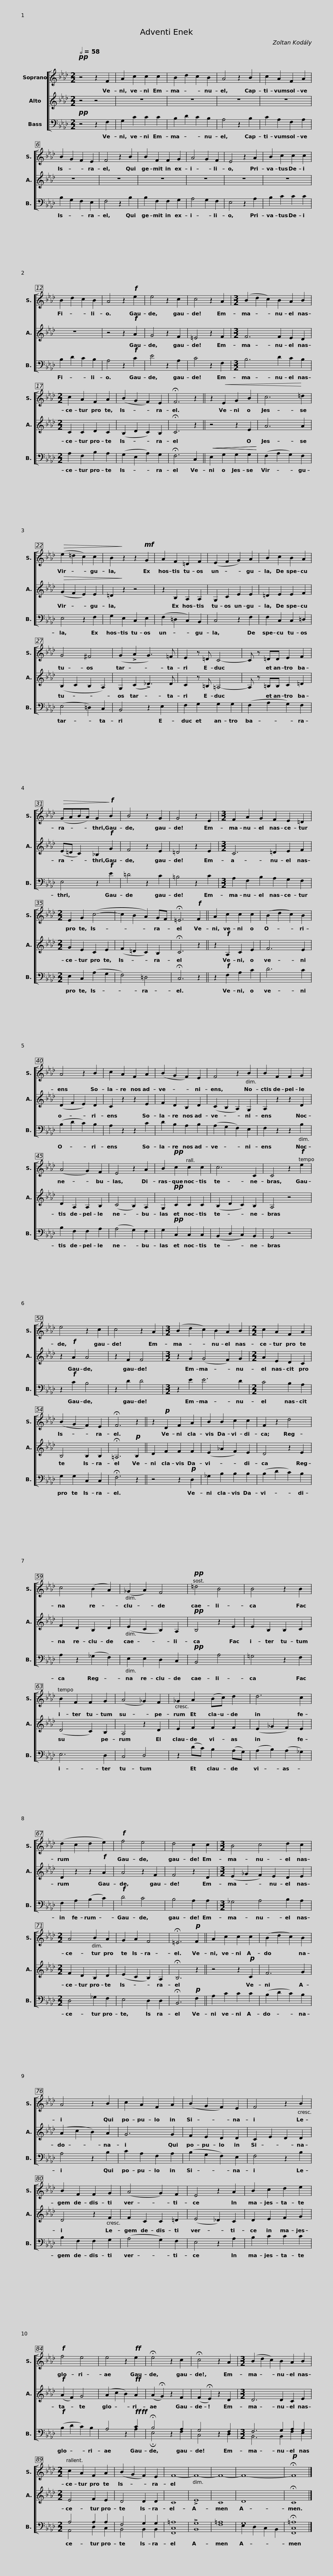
X:1
%%score [ 1 2 ( 3 4 5 ) ]
L:1/8
Q:1/2=58
M:2/2
I:linebreak $
K:Ab
V:1 treble
V:2 treble
V:3 bass
V:4 bass
V:5 bass
V:1
!pp! z4 z2 F2 | A2 c2 c2 c2 | B2 d2 c2 B2 | A4 z2 B2 | c2 A2 F2 A2 | %5
 B2 G2 F2 E2 | F4 z2 B2 |$ B2 F2 F2 G2 | A4 G2 F2 | E4 z2 A2 | %10
 B2 c2 c2 c2 | B2 d2 c2 B2 | A4 z2!f! e2 | e4 z2 c2 | c4 z2 A2 |$ %15
[M:3/2] (B2 d2 c2) B2 A2 B2 |[M:2/2] c2 A2 F2 A2 | (B2 G2 F2) E2 | !fermata!F6 z2 || z2!<(! E2 G2 B2 | %20
 c6!<)! =d2 |$!>(! (e2 =d2 c2) c2 | B2!>)! z2 z2!mf! G2 | A2 F2 =D2 F2 | (E2 F2 G2) A2 | %25
 B2 c2 B2 A2 | G4 ^F4 |$ (G2 !>!A2 G3) =F | E2 z =D C4- | C z =DD E2 F2 | %30
!>(! (GABA) G2!>)!!f! B2 | B4 z2 G2 |$ G4 z2 E2 |[M:3/2] F2 A2 G2 F2 E2 =D2 |[M:2/2] E2 G2 (c4- | %35
 c2 B2 A2) GF | !fermata!=E6!f! F2 || A2 c2 c2 c2 |$ (B2 d2 c2) B2 | A4 z2 B2 | %40
 c2 A2 F2 A2 | (B2 G2 F2) E2 | F4 z2 B2 | B2 F2 F2 G2 |$ (A4 G2) F2 | %45
 E4 z2 A2 | B2!pp! c2 c2 c2 | c6 C2 | C4 z2!f! e2 | e4 z2 c2 |$ %50
 c4 z2 A2 |[M:3/2] (B2 d2 c2) B2 A2 B2 |[M:2/2] c2 A2 F2 A2 | (B2 G2 F2) E2 | !fermata!F6 z2 || %55
 z2!p! D2 F2 A2 |$ B2 B2 c2 c2 | F2 z2 d4 | c4 (B2 A2) | (_G2 A2) F4 | %60
!pp! =d4 B4 | B4 z2 B2 |$ B2 F2 F2 G2 | (A4 _G2) F2 | _G2 A2 (Bc) d2 | %65
 d6 c2 | (d2 c2 d2 e2) |!f! f4 e4 |$ d4 c2 c2 |[M:3/2] B4 c4 d2 c2 | %70
[M:2/2] A4 B2 A2 | G2 A2 F4 | !fermata!=E6!p! F2 || A2 c2 c2 c2 |$ (B2 d2 c2) B2 | %75
 A4 z2 B2 | c2 A2 F2 A2 | (B2 G2 F2) E2 | F4 z2 B2 | B2 F2 F2 G2 |$ %80
 (A4 G2) F2 | E4 z2 A2 | B2 c2 d2 e2 |!f! f4 e4 | e4 z2!ff! e2 | %85
 !fermata!e4 z2 c2 | !fermata!c4 z2 A2 |$[M:3/2] (B2 d2 c2) B2 A2 B2 |[M:2/2] c2 A2 F2 A2 | (B2 G2 F2) E2 | %90
 F8- | F8- | F8- | F8- |!p! !fermata!F8 |] %95
V:2
 z4 z4 | z8 | z8 | z8 | z8 | %5
 z8 | z8 |$ z8 | z8 | z8 | %10
 z8 | z8 | z4 z2!f! A2 | G4 z2 F2 | =E4 z2 F2 |$ %15
[M:3/2] F6 F2 E2 D2 |[M:2/2] C2 C2 D2 C2 | (B,2 D2 C2) B,2 | !fermata!C6 z2 || z4 z2 E2 | %20
 A6 A2 |$!>(! (G2 F2 E2) E2 | =D2!>)! z2 z4 | z2 B,2 A,2 A,2 | G,2 C2 E2 E2 | %25
 =D2 E2 E2 F2 | (B,2 C2 B,2 A,2) |$ G,2 (C2 !>!_D3) D | C2 z =B, =A,4- | A, z =B,B, C2 =D2 | %30
 (E=D C2) _B,2!f! G2 | F4 z2 E2 |$ =D4 z2 E2 |[M:3/2] C6 =D2 E2 F2 |[M:2/2] G2 E2 C2 E2 | %35
 (F2 =D2 C2) B,2 | !fermata!C6 z2 || z2!f! A,2 C2 E2 |$ F6 E2 | (D2 F2 E2) D2 | %40
 C2 z2 z2 E2 | F2 D2 B,2 D2 | (C2 B,2 A,2) G,2 | A,2 z2 z2 D2 |$ D2 A,2 A,2 B,2 | %45
 (C4 B,2) A,2 | G,2!pp! C2 C2 C2 | (B,2 D2 C2) B,2 | A,4 z4 | z2!f! A2 A4 |$ %50
 z2 F2 F4 |[M:3/2] z2 G2 (G4 F2) G2 |[M:2/2] A2 E2 D2 C2 | B,4 B,2 B,2 | !fermata!=A,6!p! B,2 || %55
 D2 F2 F2 F2 |$ (E2 _A2 F2) E2 | D4 z2 E2 | F2 D2 B,2 D2 | (E2 C2 B,2) A,2 | %60
!pp! B,4 z2 E2 | E2 B,2 B,2 C2 |$ (D4 C2) B,2 | A,4 z2 D2 | E2 F2 F2 F2 | %65
 (E2 _G2 F2) E2 | D2 z2 z2!f! A2 | A4 z2 F2 |$ F4 z2 D2 |[M:3/2] (E2 _G2 F2) E2 D2 E2 | %70
[M:2/2] F2 D2 B,2 D2 | (E2 C2 B,2) A,2 | !fermata!B,6 z2 || z4 z2!p! C2 |$ F6 G2 | %75
 (A2 c2 B2) A2 | G6 G2 | F2 E2 D2 D2 | C2 E2 D2 D2 | D4 z2 F2 |$ %80
 F2 C2 C2 =D2 | (E4 _D2) C2 | D2 E2 F2 G2 |!f! (A2 F2) G4 | (A2 c2 B2)!ff! A2 | %85
 (A2 !fermata!G2) z2 F2 | (F2 !fermata!E2) z2 D2 |$[M:3/2] D6 D2 C2 E2 |[M:2/2] E4 F2 E2 | D4 D2 D2 | %90
 C8 | !>!E8 | C8 | D8 | !fermata!C8 |] %95
V:3
!pp! z4 z2 F,2 | G,2 C2 C2 C2 | B,2 D2 C2 B,2 | A,4 z2 B,2 | C2 A,2 F,2 A,2 | %5
 B,2 G,2 F,2 E,2 | F,4 z2 B,2 |$ B,2 F,2 F,2 G,2 | A,4 G,2 F,2 | E,4 z2 A,2 | %10
 B,2 C2 C2 C2 | B,2 D2 C2 B,2 | A,4 z2!f! C2 | E4 z2 A,2 | C4 z2 F,2 |$ %15
[M:3/2] B,6 D2 C2 B,2 |[M:2/2] A,2 F,2 B,2 A,2 | (G,2 E,2 A,2) G,2 | !fermata!F,6 C,2 ||!<(!!<(! E,2 G,2 G,2 G,2!<)!!<)! | %20
 (F,2 A,2 G,2) F,2 |$ E,4 z2 F,2 | G,2 E,2 C,2 E,2 | (F,2 =D,2 C,2) B,,2 | C,4 z2 F,2 | %25
 F,2 C,2 C,2 =D,2 | (E,4 =D,2) C,2 |$ B,,4 z2 E,2 | F,2 G,2 G,2 G,2 | (F,2 A,2 G,2) F,2 | %30
 E,4 z2!f! E2 | =D4 z2 C2 |$ =B,4 z2 C2 |[M:3/2] A,2 F,2 B,2 A,2 G,2 F,2 |[M:2/2] E,2 C,2 (A,2 G,2 | %35
 F,4) =D,4 | !fermata!C,6 z2 || z2!f! F,2 A,2 C2 |$ D6 C2 | (B,2 D2 C2) B,2 | %40
 A,2 z2 z2 C2 | D2 B,2 A,2 B,2 | (A,2 G,2 F,2) E,2 | F,2 z2 z2 B,2 |$ B,2 F,2 F,2 A,2 | %45
 (A,4 G,2) F,2 | G,2!pp! C,2 C,2 C,2 | (B,,2 D,2 C,2) B,,2 | A,,4 z4 | z2!f! C2 B,4 |$ %50
 z2 D2 D4 |[M:3/2] z2 E2 E6 D2 |[M:2/2] C4 B,2 A,2 | G,2 G,2 C,2 C,2 | !fermata!F,6 z2 || %55
 z4 z2!p! D,2 |$ _G,2 B,2 B,2 B,2 | (B,2 D2 C2) B,2 | A,2 z2 (_G,2 F,2) | E,2 E,2 D,2 C,2 | %60
!pp! B,,4 A,4 | =G,4 z2 F,2 |$ E,6 D,2 | C,4 D,4 | z2 (DC) B,2 (A,G,) | %65
 (A,2 B,2) (A,2 _G,2) | F,2 A,2 (B,2 C2) |!f! D4 C4 |$ B,4 A,2 A,2 |[M:3/2] _G,4 A,4 B,2 A,2 | %70
[M:2/2] D,4 _G,2 F,2 | E,4 D,2 D,2 | !fermata!B,,6!p! F,2 || A,2 C2 C2 C2 |$ (B,2 D2 C2) B,2 | %75
 A,4 z2 B,2 | C2 A,2 F,2 A,2 | (B,2 G,2 F,2) E,2 | F,4 z2 B,2 | B,2 F,2 F,2 G,2 |$ %80
 (A,4 G,2) F,2 | E,4 z2 A,2 | B,2 C2 C2 C2 |!f! (B,2 D2 C2) B,2 | A,4 z2!ff!!ff! C2 | %85
 !fermata!B,4 z2 A,2 | G,4 z2 F,2 |$[M:3/2] F,6 G,2 A,2 G,2 |[M:2/2] A,4 A,2 A,2 | F,4 G,2 G,2 | %90
 =A,8 | !>!G,8 | =A,8 | G,8 | !fermata!=A,8 |] %95
V:4
 x8 | x8 | x8 | x8 | x8 | %5
 x8 | x8 |$ x8 | x8 | x8 | %10
 x8 | x8 | x8 | x8 | x8 |$ %15
[M:3/2] x12 |[M:2/2] x8 | x8 | x8 || x8 | %20
 x8 |$ x8 | x8 | x8 | x8 | %25
 x8 | x8 |$ x8 | x8 | x8 | %30
 x8 | x8 |$ x8 |[M:3/2] x12 |[M:2/2] x8 | %35
 x8 | x8 || x8 |$ x8 | x8 | %40
 x8 | x8 | x8 | x8 |$ x8 | %45
 x8 | x8 | x8 | x8 | x8 |$ %50
 x8 |[M:3/2] x12 |[M:2/2] x8 | x8 | x8 || %55
 x8 |$ x8 | x8 | x8 | x8 | %60
 x8 | x8 |$ x8 | x8 | x8 | %65
 x8 | x8 | x8 |$ x8 |[M:3/2] x12 | %70
[M:2/2] x8 | x8 | x8 || x8 |$ x8 | %75
 x8 | x8 | x8 | x8 | x8 |$ %80
 x8 | x8 | x8 | x8 | x6 A,2 | %85
 !fermata!E,4 z2 F,2 | C,4 z2 D,2 |$[M:3/2] B,,6 B,,2 F,2 E,2 |[M:2/2] A,,4 D,2 C,2 | B,,4 B,,2 B,,2 | %90
 C,8 | B,,8 | F,8 | E,2 D,2 C,2 B,,2 | C,8 |] %95
V:5
 x8 | x8 | x8 | x8 | x8 | %5
 x8 | x8 |$ x8 | x8 | x8 | %10
 x8 | x8 | x8 | x8 | x8 |$ %15
[M:3/2] x12 |[M:2/2] x8 | x8 | x8 || x8 | %20
 x8 |$ x8 | x8 | x8 | x8 | %25
 x8 | x8 |$ x8 | x8 | x8 | %30
 x8 | x8 |$ x8 |[M:3/2] x12 |[M:2/2] x8 | %35
 x8 | x8 || x8 |$ x8 | x8 | %40
 x8 | x8 | x8 | x8 |$ x8 | %45
 x8 | x8 | x8 | x8 | x8 |$ %50
 x8 |[M:3/2] x12 |[M:2/2] x8 | x8 | x8 || %55
 x8 |$ x8 | x8 | x8 | x8 | %60
 x8 | x8 |$ x8 | x8 | x8 | %65
 x8 | x8 | x8 |$ x8 |[M:3/2] x12 | %70
[M:2/2] x8 | x8 | x8 || x8 |$ x8 | %75
 x8 | x8 | x8 | x8 | x8 |$ %80
 x8 | x8 | x8 | x8 | x8 | %85
 x8 | x8 |$[M:3/2] x12 |[M:2/2] x8 | x8 | %90
 F,,8 | x8 | x8 | x8 | F,,8 |] %95
